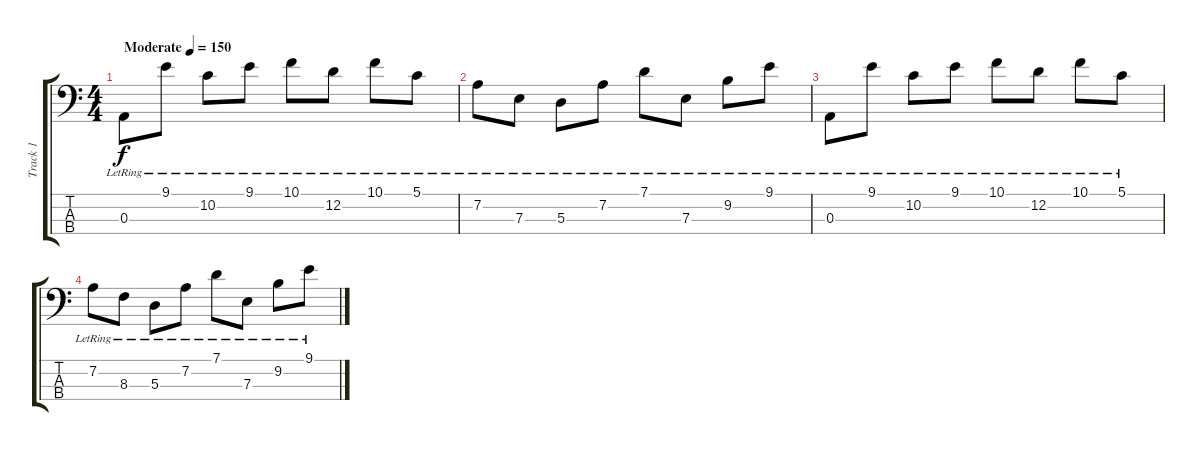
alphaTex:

\track ("Track 1" "Track 1") {instrument electricbassfinger}
\staff {score tabs}
\tuning (G2 D2 A1 E1) {hide}
\ts (4 4)
\tempo (150 "Moderate")
\clef f4
\ks c
0.3{lr}.8{dy f instrument electricbassfinger} 9.1{lr}.8 10.2{lr}.8 9.1{lr}.8 10.1{lr}.8 12.2{lr}.8 10.1{lr}.8 5.1{lr}.8 |
7.2{lr}.8 7.3{lr}.8 5.3{lr}.8 7.2{lr}.8 7.1{lr}.8 7.3{lr}.8 9.2{lr}.8 9.1{lr}.8 |
0.3{lr}.8 9.1{lr}.8 10.2{lr}.8 9.1{lr}.8 10.1{lr}.8 12.2{lr}.8 10.1{lr}.8 5.1{lr}.8 |
7.2{lr}.8 8.3{lr}.8 5.3{lr}.8 7.2{lr}.8 7.1{lr}.8 7.3{lr}.8 9.2{lr}.8 9.1{lr}.8
